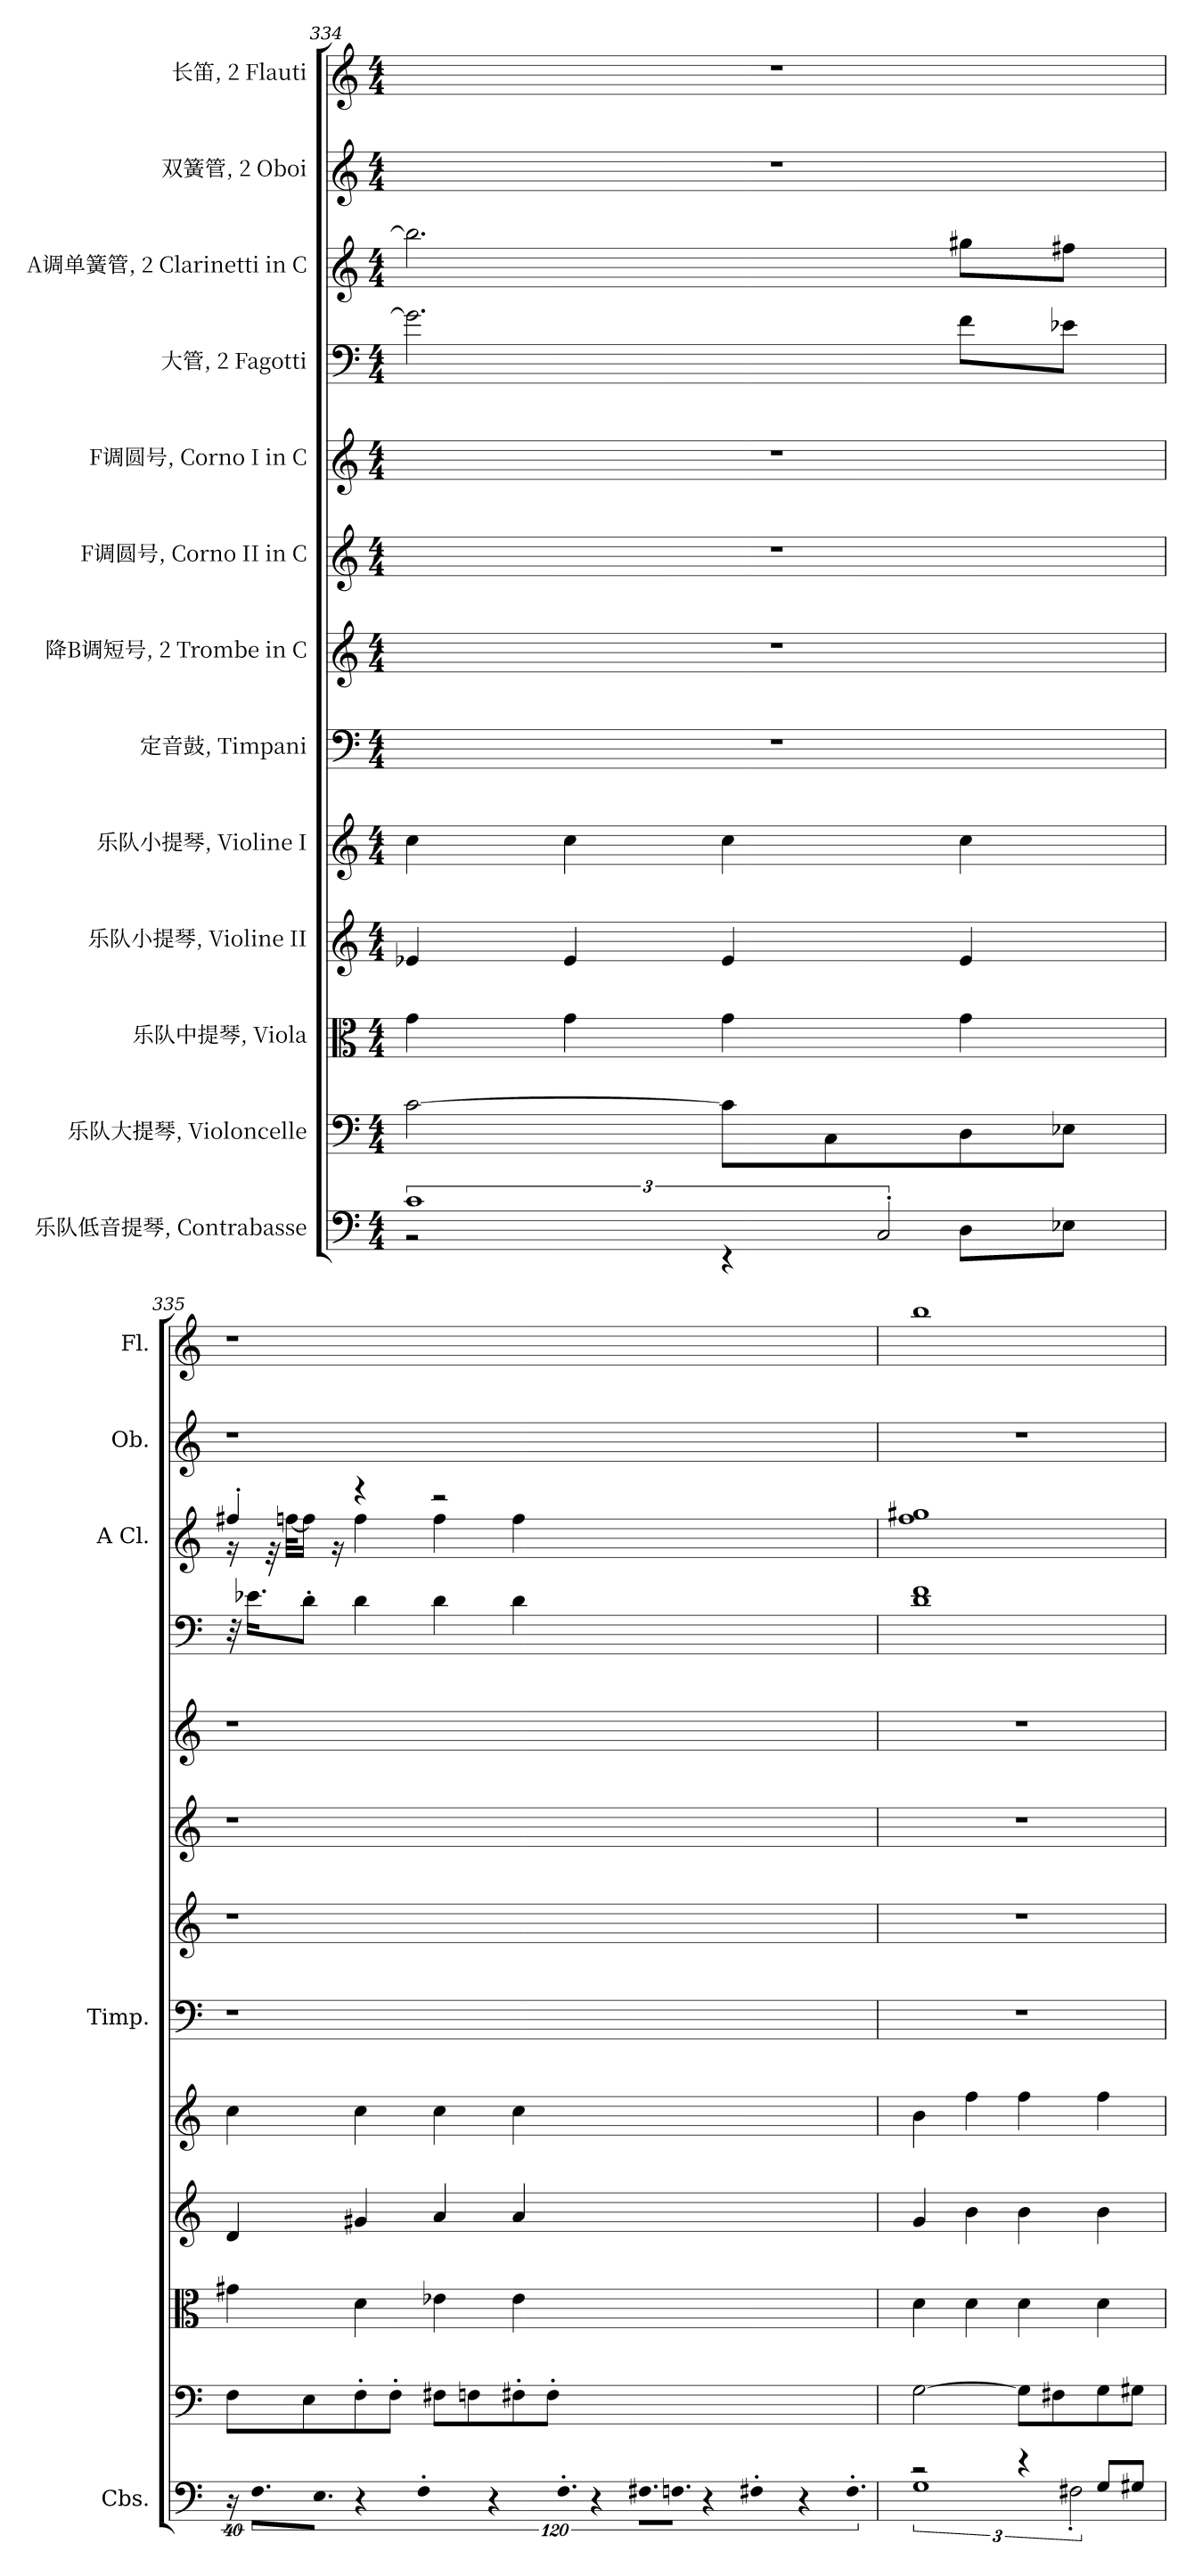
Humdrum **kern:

**kern	**kern	**kern	**kern	**kern	**kern	**kern	**kern	**kern	**kern	**kern	**kern	**kern
*part13	*part12	*part11	*part10	*part9	*part8	*part7	*part6	*part5	*part4	*part3	*part2	*part1
*staff13	*staff12	*staff11	*staff10	*staff9	*staff8	*staff7	*staff6	*staff5	*staff4	*staff3	*staff2	*staff1
*I"乐队低音提琴, Contrabasse	*I"乐队大提琴, Violoncelle	*I"乐队中提琴, Viola	*I"乐队小提琴, Violine II	*I"乐队小提琴, Violine I	*I"定音鼓, Timpani	*I"降B调短号, 2 Trombe in C	*I"F调圆号, Corno II in C	*I"F调圆号, Corno I in C	*I"大管, 2 Fagotti	*I"A调单簧管, 2 Clarinetti in C	*I"双簧管, 2 Oboi	*I"长笛, 2 Flauti
*I'Cbs.	*	*	*	*	*I'Timp.	*	*	*	*	*I'A Cl.	*I'Ob.	*I'Fl.
*clefF4	*clefF4	*clefC3	*clefG2	*clefG2	*clefF4	*clefG2	*clefG2	*clefG2	*clefF4	*clefG2	*clefG2	*clefG2
*ITrd7c12	*	*	*	*	*	*ITrd1c2	*ITrd4c7	*ITrd4c7	*	*ITrd2c3	*	*
*k[]	*k[]	*k[]	*k[]	*k[]	*k[]	*k[b-e-]	*k[b-]	*k[b-]	*k[]	*k[f#c#g#]	*k[]	*k[]
*M4/4	*M4/4	*M4/4	*M4/4	*M4/4	*M4/4	*M4/4	*M4/4	*M4/4	*M4/4	*M4/4	*M4/4	*M4/4
*MM190	*MM190	*MM190	*MM190	*MM190	*MM190	*MM190	*MM190	*MM190	*MM190	*MM190	*MM190	*MM190
=334	=334	=334	=334	=334	=334	=334	=334	=334	=334	=334	=334	=334
*^	*	*	*	*	*	*	*	*	*	*	*	*
3%2C	2r	[2c\	4g\	4e-X/	4cc\	1r	1r	1r	1r	2.g\]	2.gg\]	1r	1r
.	.	.	4g\	4e-/	4cc\	.	.	.	.	.	.	.	.
.	4r	8c\L]	4g\	4e-/	4cc\	.	.	.	.	.	.	.	.
.	.	8C\	.	.	.	.	.	.	.	.	.	.	.
3CC'/	.	.	.	.	.	.	.	.	.	.	.	.	.
.	8DD\L	8D\	4g\	4e-/	4cc\	.	.	.	.	8f\L	8ee#X\L	.	.
.	8EE-X\J	8E-X\J	.	.	.	.	.	.	.	8e-X\J	8dd#X\J	.	.
*v	*v	*	*	*	*	*	*	*	*	*	*	*	*
!!LO:PB:g=z
=335	=335	=335	=335	=335	=335	=335	=335	=335	=335	=335	=335	=335
*	*	*	*	*	*	*	*	*	*	*	*	*MM190
*^	*	*	*	*	*	*	*	*	*	*	*	*
!LO:N:vis=32	!	!	!	!	!	!	!	!	!	!	!	!	!
*v	*v	*	*	*	*	*	*	*	*	*	*^	*	*
640%23r	8F\L	4g#X\	4d/	4cc\	1r	1r	1r	1r	32r	4dd#X'/	16r	1r	1r
.	.	.	.	.	.	.	.	.	16.e-X\KL	.	.	.	.
!LO:N:vis=16.	!	!	!	!	!	!	!	!	!	!	!	!	!
960%103FF\LL	.	.	.	.	.	.	.	.	.	.	.	.	.
.	.	.	.	.	.	.	.	.	.	.	32r	.	.
.	.	.	.	.	.	.	.	.	.	.	[32ddn\KLL	.	.
.	8E\	.	.	.	.	.	.	.	8d'\J	.	16dd\JJ]	.	.
!LO:N:vis=16.	!	!	!	!	!	!	!	!	!	!	!	!	!
960%103EE\JJ	.	.	.	.	.	.	.	.	.	.	.	.	.
.	.	.	.	.	.	.	.	.	.	.	16r	.	.
.	8F'\	4d\	4g#X/	4cc\	.	.	.	.	4d\	4r	4dd\	.	.
!LO:N:vis=32	!	!	!	!	!	!	!	!	!	!	!	!	!
640%23r	.	.	.	.	.	.	.	.	.	.	.	.	.
!LO:N:vis=16	!	!	!	!	!	!	!	!	!	!	!	!	!
1920%137FF'\	.	.	.	.	.	.	.	.	.	.	.	.	.
!LO:N:vis=32	!	!	!	!	!	!	!	!	!	!	!	!	!
640%23r	.	.	.	.	.	.	.	.	.	.	.	.	.
.	8F'\J	.	.	.	.	.	.	.	.	.	.	.	.
!LO:N:vis=16.	!	!	!	!	!	!	!	!	!	!	!	!	!
960%103FF'\	.	.	.	.	.	.	.	.	.	.	.	.	.
.	8F#X\L	4e-X\	4a/	4cc\	.	.	.	.	4d\	2r	4dd\	.	.
!LO:N:vis=32	!	!	!	!	!	!	!	!	!	!	!	!	!
640%23r	.	.	.	.	.	.	.	.	.	.	.	.	.
!LO:N:vis=16.	!	!	!	!	!	!	!	!	!	!	!	!	!
960%103FF#X\LL	.	.	.	.	.	.	.	.	.	.	.	.	.
.	8Fn\	.	.	.	.	.	.	.	.	.	.	.	.
!LO:N:vis=16.	!	!	!	!	!	!	!	!	!	!	!	!	!
960%103FFn\JJ	.	.	.	.	.	.	.	.	.	.	.	.	.
.	8F#X'\	4e-\	4a/	4cc\	.	.	.	.	4d\	.	4dd\	.	.
!LO:N:vis=32	!	!	!	!	!	!	!	!	!	!	!	!	!
640%23r	.	.	.	.	.	.	.	.	.	.	.	.	.
!LO:N:vis=16	!	!	!	!	!	!	!	!	!	!	!	!	!
1920%137FF#X'\	.	.	.	.	.	.	.	.	.	.	.	.	.
!LO:N:vis=32	!	!	!	!	!	!	!	!	!	!	!	!	!
640%23r	.	.	.	.	.	.	.	.	.	.	.	.	.
.	8F#'\J	.	.	.	.	.	.	.	.	.	.	.	.
!LO:N:vis=16.	!	!	!	!	!	!	!	!	!	!	!	!	!
960%103FF#'\	.	.	.	.	.	.	.	.	.	.	.	.	.
.	480ryy	480ryy	480ryy	480ryy	480ryy	480ryy	480ryy	480ryy	480ryy	480ryy	480ryy	480ryy	480ryy
*	*	*	*	*	*	*	*	*	*	*v	*v	*	*
=336	=336	=336	=336	=336	=336	=336	=336	=336	=336	=336	=336	=336
*	*	*	*	*	*	*	*	*	*	*	*	*MM193
*^	*	*	*	*	*	*	*	*	*	*	*	*
2r	3%2GG	[2G\	4d\	4g/	4b\	1r	1r	1r	1r	1d 1f	1dd 1ee#X	1r	1bb
.	.	.	4d\	4b\	4ff\	.	.	.	.	.	.	.	.
4r	.	8G\L]	4d\	4b\	4ff\	.	.	.	.	.	.	.	.
.	.	8F#X\	.	.	.	.	.	.	.	.	.	.	.
.	3FF#X'\	.	.	.	.	.	.	.	.	.	.	.	.
8GG/L	.	8G\	4d\	4b\	4ff\	.	.	.	.	.	.	.	.
8GG#X/J	.	8G#X\J	.	.	.	.	.	.	.	.	.	.	.
*v	*v	*	*	*	*	*	*	*	*	*	*	*	*
=	=	=	=	=	=	=	=	=	=	=	=	=
*-	*-	*-	*-	*-	*-	*-	*-	*-	*-	*-	*-	*-
